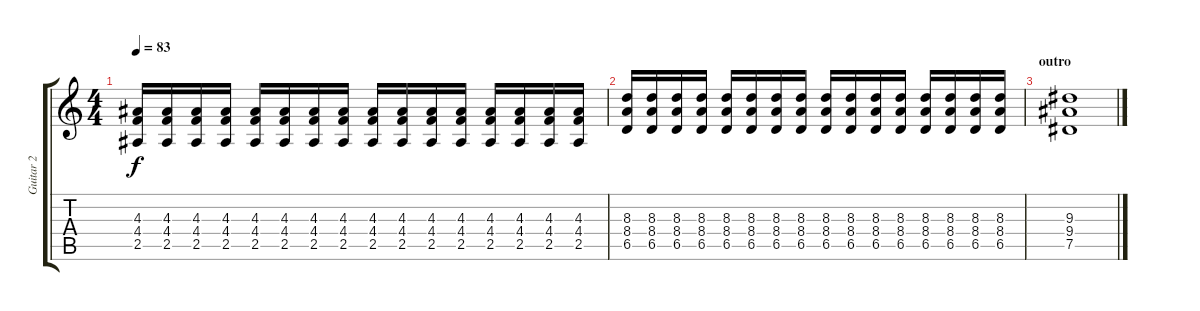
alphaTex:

\track ("Guitar 2" "Guitar 2") {instrument distortionguitar}
\staff {score tabs}
\tuning (Eb4 Bb3 Gb3 Db3 Ab2 Eb2) {hide}
\ts (4 4)
\tempo 83
\clef g2
\ks c
(4.3 4.4 2.5).16{dy f} (4.3 4.4 2.5).16 (4.3 4.4 2.5).16 (4.3 4.4 2.5).16 (4.3 4.4 2.5).16 (4.3 4.4 2.5).16 (4.3 4.4 2.5).16 (4.3 4.4 2.5).16 (4.3 4.4 2.5).16 (4.3 4.4 2.5).16 (4.3 4.4 2.5).16 (4.3 4.4 2.5).16 (4.3 4.4 2.5).16 (4.3 4.4 2.5).16 (4.3 4.4 2.5).16 (4.3 4.4 2.5).16 |
(8.3 8.4 6.5).16 (8.3 8.4 6.5).16 (8.3 8.4 6.5).16 (8.3 8.4 6.5).16 (8.3 8.4 6.5).16 (8.3 8.4 6.5).16 (8.3 8.4 6.5).16 (8.3 8.4 6.5).16 (8.3 8.4 6.5).16 (8.3 8.4 6.5).16 (8.3 8.4 6.5).16 (8.3 8.4 6.5).16 (8.3 8.4 6.5).16 (8.3 8.4 6.5).16 (8.3 8.4 6.5).16 (8.3 8.4 6.5).16 |
\section ("" "outro")
(9.3 9.4 7.5).1
